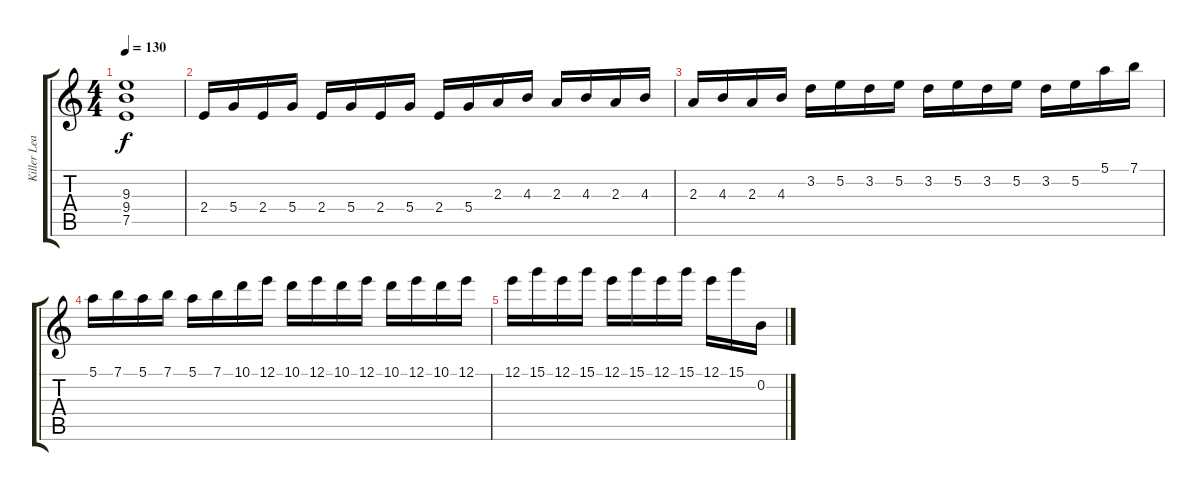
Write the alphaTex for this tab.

\track ("Killer Lead Guitar" "Killer Lea") {instrument distortionguitar}
\staff {score tabs}
\tuning (E4 B3 G3 D3 A2 E2) {hide}
\ts (4 4)
\tempo 130
\clef g2
\ks c
(9.3 9.4 7.5).1{dy f} |
2.4.16 5.4.16 2.4.16 5.4.16 2.4.16 5.4.16 2.4.16 5.4.16 2.4.16 5.4.16 2.3.16 4.3.16 2.3.16 4.3.16 2.3.16 4.3.16 |
2.3.16 4.3.16 2.3.16 4.3.16 3.2.16 5.2.16 3.2.16 5.2.16 3.2.16 5.2.16 3.2.16 5.2.16 3.2.16 5.2.16 5.1.16 7.1.16 |
5.1.16 7.1.16 5.1.16 7.1.16 5.1.16 7.1.16 10.1.16 12.1.16 10.1.16 12.1.16 10.1.16 12.1.16 10.1.16 12.1.16 10.1.16 12.1.16 |
12.1.16 15.1.16 12.1.16 15.1.16 12.1.16 15.1.16 12.1.16 15.1.16 12.1.16 15.1.16 0.2.16
